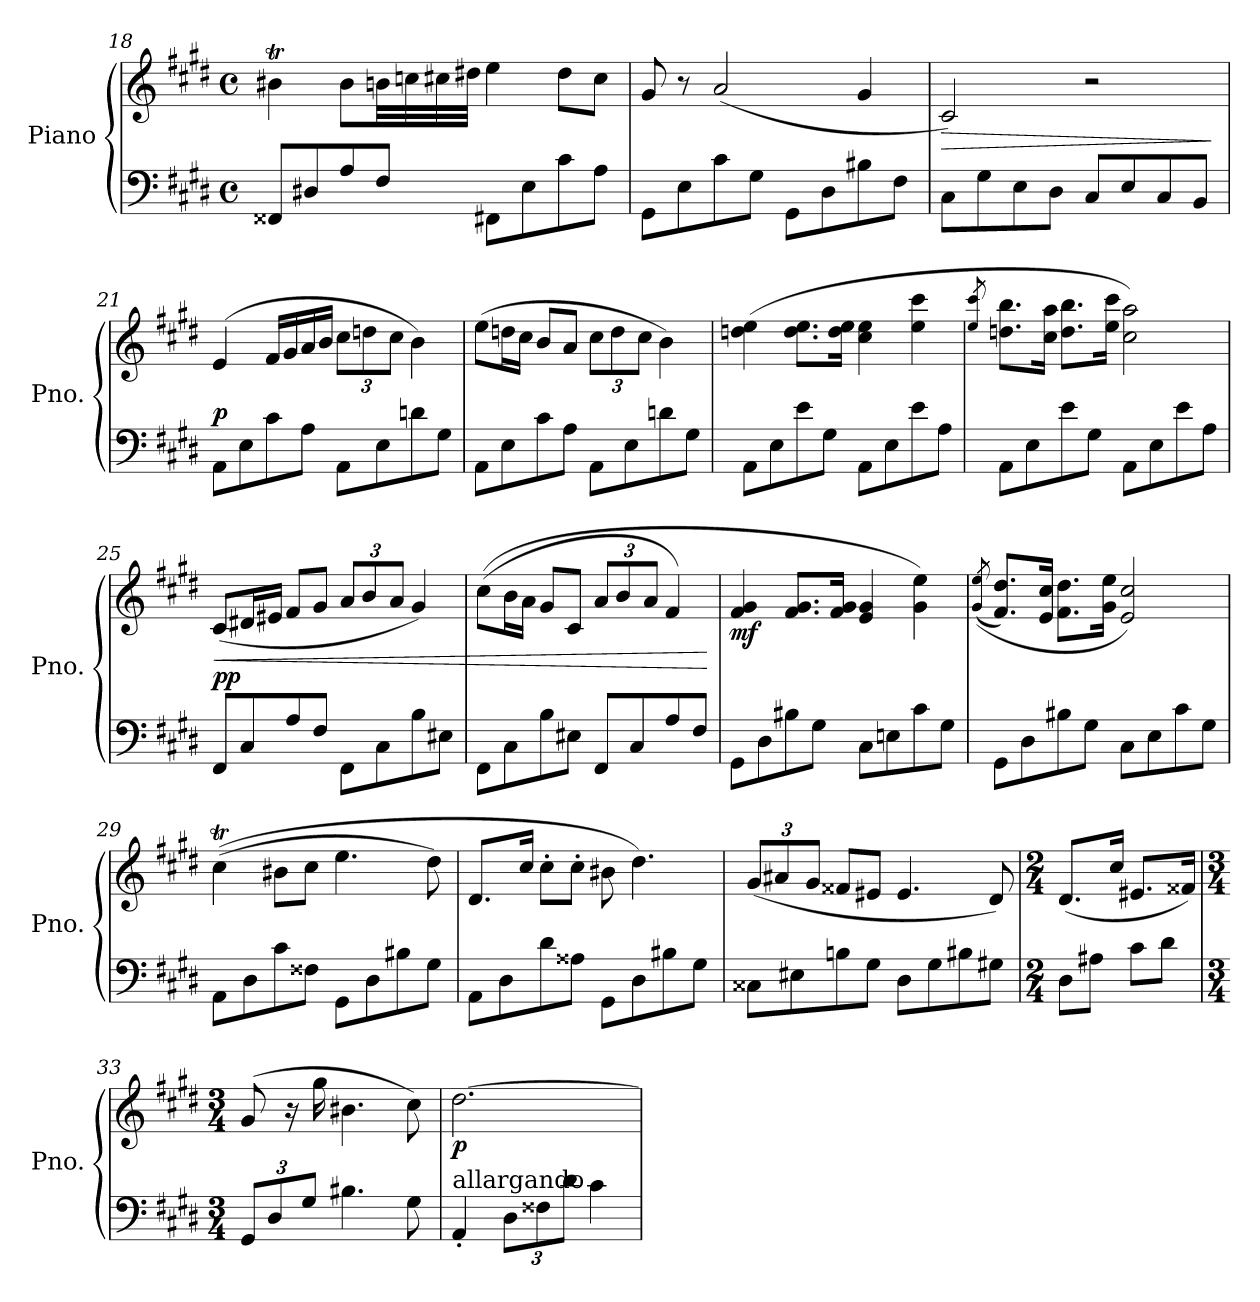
**kern	**kern	**dynam
*part1	*part1	*part1
*staff2	*staff1	*staff1/2
*I"Piano	*	*
*I'Pno.	*	*
!!LO:PB:g=z
*clefF4	*clefG2	*
*k[f#c#g#d#]	*k[f#c#g#d#]	*
*M4/4	*M4/4	*
*met(c)	*met(c)	*
=18	=18	=18
8FF##X/L	4b#Xt\	.
8D#X/	.	.
8A/	8b#\L	.
8F#/J	32bn\LL	.
.	32ccn\	.
.	32cc#X\	.
.	32dd#X\JJJ	.
8FF#X\L	4ee\	.
8E\	.	.
8c#\	8dd#\L	.
8A\J	8cc#\J	.
=19	=19	=19
8GG#\L	8g#/	.
8E\	8r	.
8c#\	(<2a/	.
8G#\J	.	.
8GG#\L	.	.
8D#\	.	.
8B#X\	4g#/	.
8F#\J	.	.
=20	=20	=20
!	!	!LO:HP:b
8C#\L	2c#/)	>
8G#\	.	.
8E\	.	.
8D#\J	.	.
8C#/L	2r	.
8E/	.	.
8C#/	.	.
8BB/J	.	.
.	.	]
=21	=21	=21
!	!	!LO:DY:a=2
8AA\L	(>4e/	p
8E\	.	.
8c#\	16f#/LL	.
.	16g#/	.
8A\J	16a/	.
.	16b/JJ	.
*	*Xbrackettup	*
8AA\L	12cc#\L	.
.	12ddn\	.
8E\	.	.
.	12cc#\J	.
8dn\	4b\)	.
8G#\J	.	.
!!LO:LB:g=z
=22	=22	=22
8AA\L	(>8ee\L	.
8E\	16ddn\L	.
.	16cc#\JJ	.
8c#\	8b/L	.
8A\J	8a/J	.
8AA\L	12cc#\L	.
.	12dd\	.
8E\	.	.
.	12cc#\J	.
8dn\	4b\)	.
8G#\J	.	.
=23	=23	=23
8AA\L	(>4ddn\ 4ee\	.
8E\	.	.
8e\	8.dd\ 8.ee\L	.
8G#\J	.	.
.	16dd\ 16ee\Jk	.
8AA\L	4cc#\ 4ee\	.
8E\	.	.
8e\	4ee\ 4ccc#\	.
8A\J	.	.
=24	=24	=24
.	8qee/ 8qccc#/	.
8AA\L	8.ddn\ 8.bb\L	.
8E\	.	.
.	16cc#\ 16aa\Jk	.
8e\	8.dd\ 8.bb\L	.
8G#\J	.	.
.	16ee\ 16ccc#\Jk	.
8AA\L	2cc#\ 2aa\)	.
8E\	.	.
8e\	.	.
8A\J	.	.
=25	=25	=25
!	!	!LO:HP:b
!	!	!LO:DY:n=1:a=2
8FF#/L	(<8c#/L	< pp
8C#/	16d#X/L	.
.	16e#X/JJ	.
8A/	8f#/L	.
8F#/J	8g#/J	.
8FF#\L	12a/L	.
.	12b/	.
8C#\	.	.
.	12a/J	.
8B\	4g#/)	.
8E#X\J	.	.
!!LO:LB:g=z
=26	=26	=26
8FF#\L	(>(>8cc#\L	.
8C#\	16b\L	.
.	16a\JJ	.
8B\	8g#/L	.
8E#X\J	8c#/J	.
8FF#/L	12a/L	.
.	12b/	.
8C#/	.	.
.	12a/J	.
8A/	4f#/)	.
8F#/J	.	.
.	.	[
=27	=27	=27
!	!	!LO:DY:b
8GG#\L	4f#/ 4g#/	mf
8D#\	.	.
8B#X\	8.f#/ 8.g#/L	.
8G#\J	.	.
.	16f#/ 16g#/Jk	.
8C#\L	4e/ 4g#/	.
8En\	.	.
8c#\	4g#\ 4ee\)	.
8G#\J	.	.
=28	=28	=28
.	(<(<8qg#/ 8qee/	.
8GG#\L	8.f#/ 8.dd#/L)	.
8D#\	.	.
.	16e/ 16cc#/Jk	.
8B#X\	8.f#\ 8.dd#\L	.
8G#\J	.	.
.	16g#\ 16ee\Jk	.
8C#\L	2e/ 2cc#/)	.
8E\	.	.
8c#\	.	.
8G#\J	.	.
=29	=29	=29
8AA\L	(>(>4cc#T\	.
8D#\	.	.
8c#\	8b#X\L	.
8F##X\J	8cc#\J	.
8GG#\L	4.ee\	.
8D#\	.	.
8B#X\	.	.
8G#\J	8dd#\)	.
!!LO:LB:g=z
=30	=30	=30
8AA\L	8.d#/L	.
8D#\	.	.
.	16cc#/Jk	.
8d#\	8cc#'\L	.
8A##X\J	8cc#'\J	.
8GG#\L	8b#X\	.
8D#\	4.dd#\)	.
8B#X\	.	.
8G#\J	.	.
=31	=31	=31
8C##X\L	(<12g#/L	.
.	12a#X/	.
8E#X\	.	.
.	12g#/J	.
8Bn\	8f##X/L	.
8G#\J	8e#X/J	.
8D#\L	4.e#/	.
8G#\	.	.
8B#X\	.	.
8G#X\J	8d#/)	.
=32	=32	=32
*M2/4	*M2/4	*
8D#\L	(<8.d#/L	.
8A#X\J	.	.
.	16cc#/Jk	.
8c#\L	8.e#X/L	.
8d#\J	.	.
.	16f##X/Jk)	.
=33	=33	=33
*M3/4	*M3/4	*
*Xbrackettup	*	*
12GG#/L	(>8g#/	.
12D#/	.	.
.	16r	.
12G#/J	.	.
.	16gg#\	.
4.B#X\	4.b#X\	.
8G#\	8cc#\)	.
!!LO:LB:g=z
=34	=34	=34
*	*MM68	*
!LO:TX:a:t=allargando	!	!
!	!	!LO:DY:b
4AA'/	[2.dd#\	p
12D#\L	.	.
12F##X\	.	.
12d#\J	.	.
4c#\	.	.
=	=	=
*-	*-	*-
